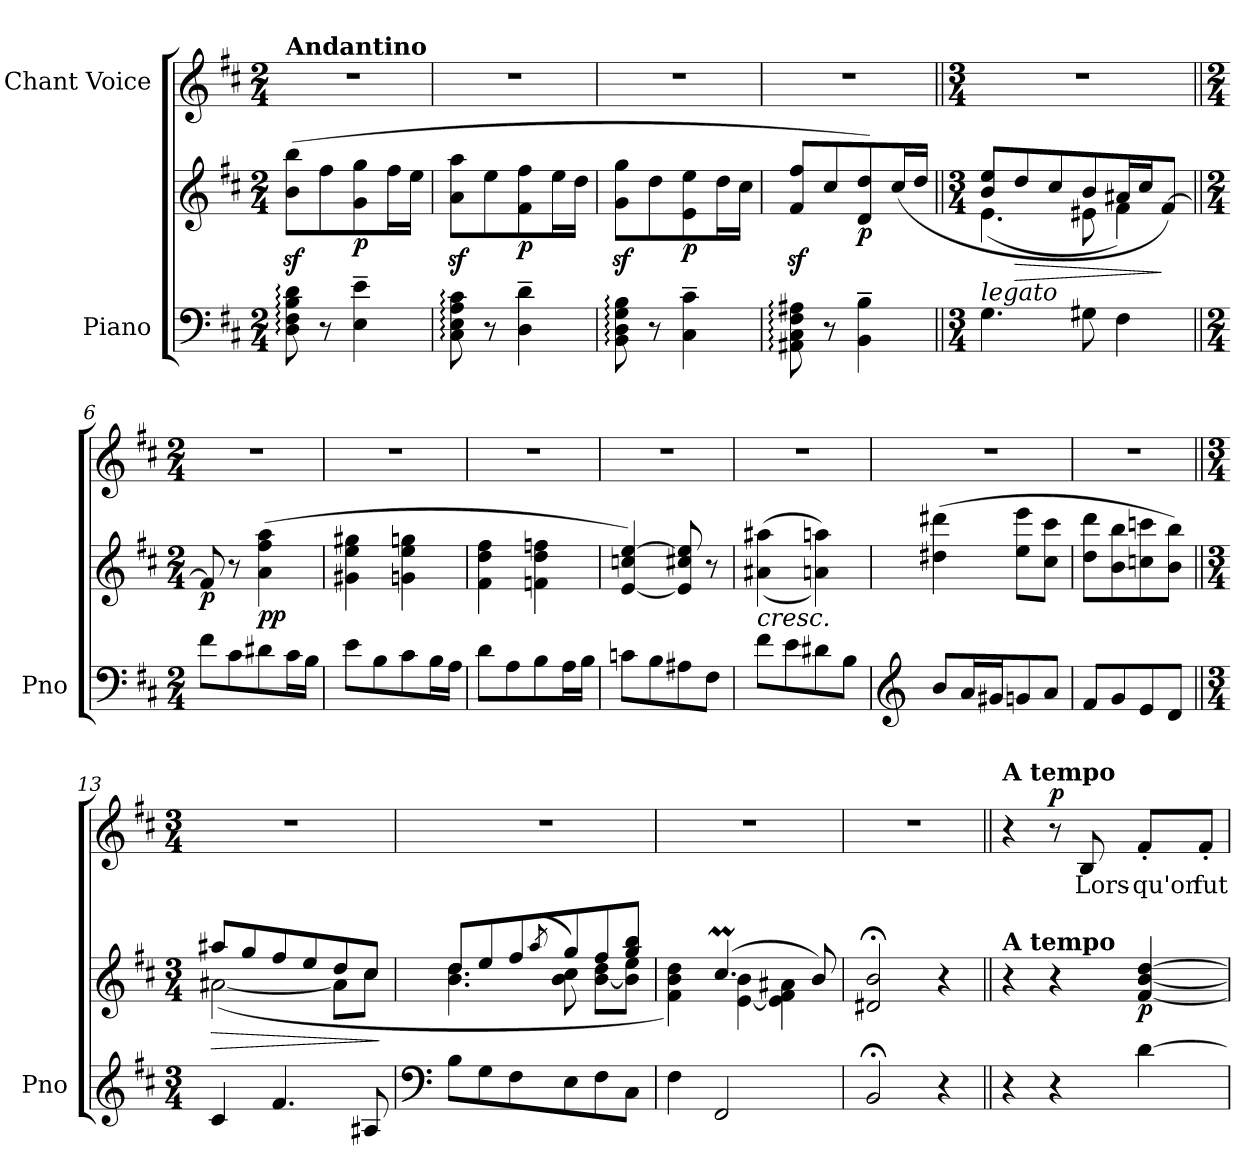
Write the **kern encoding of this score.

**kern	**kern	**dynam	**kern	**text	**dynam
*part2	*part2	*part2	*part1	*part1	*part1
*staff3	*staff2	*staff2/3	*staff1	*staff1	*staff1
*I"Piano	*	*	*I"Chant Voice	*	*
*I'Pno	*	*	*	*	*
*clefF4	*clefG2	*	*clefG2	*	*
*k[f#c#]	*k[f#c#]	*	*k[f#c#]	*	*
*M2/4	*M2/4	*	*M2/4	*	*
=1	=1	=1	=1	=1	=1
!	!	!	!LO:TX:a:B:t=Andantino	!	!
8D\: 8F#\: 8B\: 8d\:	(>8b\z< 8bb\z<L	.	2r	.	.
8r	8ff#\	.	.	.	.
!	!	!LO:DY:b	!	!	!
4E\~ 4e\~	8g\ 8gg\	p	.	.	.
.	16ff#\L	.	.	.	.
.	16ee\JJ	.	.	.	.
=2	=2	=2	=2	=2	=2
8C#\: 8E\: 8A\: 8c#\:	8a\z< 8aa\z<L	.	2r	.	.
8r	8ee\	.	.	.	.
!	!	!LO:DY:b	!	!	!
4D\~ 4d\~	8f#\ 8ff#\	p	.	.	.
.	16ee\L	.	.	.	.
.	16dd\JJ	.	.	.	.
=3	=3	=3	=3	=3	=3
8BB\: 8D\: 8G\: 8B\:	8g\z< 8gg\z<L	.	2r	.	.
8r	8dd\	.	.	.	.
!	!	!LO:DY:b	!	!	!
4C#\~ 4c#\~	8e\ 8ee\	p	.	.	.
.	16dd\L	.	.	.	.
.	16cc#\JJ	.	.	.	.
=4	=4	=4	=4	=4	=4
8AA#X\: 8C#\: 8F#\: 8A#X\:	8f#/z< 8ff#/z<L	.	2r	.	.
8r	8cc#/	.	.	.	.
!	!	!LO:DY:b	!	!	!
4BB\~ 4B\~	8d/ 8dd/)	p	.	.	.
.	(>16cc#/L	.	.	.	.
.	16dd/JJ	.	.	.	.
=5||	=5||	=5||	=5||	=5||	=5||
*M3/4	*M3/4	*	*M3/4	*	*
*	*^	*	*	*	*
!	!LO:TX:b:i:t=legato	!	!	!	!	!
4.G\	8b/ 8ee/L	(<4.e\	.	2.r	.	.
!	!	!	!LO:HP:b	!	!	!
.	8dd/	.	>	.	.	.
.	8cc#/	.	.	.	.	.
8G#X\	8b/	8e#X\	.	.	.	.
4F#\	16a#X/L	4f#\)	.	.	.	.
.	16cc#/J	.	.	.	.	.
.	[8f#/J)	.	]	.	.	.
*	*v	*v	*	*	*	*
!!LO:LB:g=z
=6||	=6||	=6||	=6||	=6||	=6||
*M2/4	*M2/4	*	*M2/4	*	*
!	!	!LO:DY:b	!	!	!
8f#\L	8f#/]	p	2r	.	.
8c#\	8r	.	.	.	.
!	!	!LO:DY:b	!	!	!
8d#X\	(>4a\ 4ff#\ 4aa\	pp	.	.	.
16c#\L	.	.	.	.	.
16B\JJ	.	.	.	.	.
=7	=7	=7	=7	=7	=7
8e\L	4g#X\ 4ee\ 4gg#X\	.	2r	.	.
8B\	.	.	.	.	.
8c#\	4gn\ 4ee\ 4ggn\	.	.	.	.
16B\L	.	.	.	.	.
16A\JJ	.	.	.	.	.
=8	=8	=8	=8	=8	=8
8d\L	4f#\ 4dd\ 4ff#\	.	2r	.	.
8A\	.	.	.	.	.
8B\	4fn\ 4dd\ 4ffn\	.	.	.	.
16A\L	.	.	.	.	.
16B\JJ	.	.	.	.	.
=9	=9	=9	=9	=9	=9
8cn\L	[4e/ 4ccn/ [4ee/)	.	2r	.	.
8B\	.	.	.	.	.
8A#X\	8e/] 8cc#X/ 8ee/]	.	.	.	.
8F#\J	8r	.	.	.	.
=10	=10	=10	=10	=10	=10
!	!LO:TX:b:i:t=cresc.	!	!	!	!
8f#\L	(>(<4a#X\ 4aa#X\	.	2r	.	.
8e\	.	.	.	.	.
8d#X\	4an\ 4aan\))	.	.	.	.
8B\J	.	.	.	.	.
=11	=11	=11	=11	=11	=11
*clefG2	*	*	*	*	*
!	!	!LO:DY:b	!	!	!
!	!	!LO:DY:n=1:b	!	!	!
8b/L	(>4dd#X\ 4ddd#X\	mf other-dynamics	2r	.	.
16a/L	.	.	.	.	.
16g#X/J	.	.	.	.	.
8gn/	8ee\ 8eee\L	.	.	.	.
8a/J	8cc#\ 8ccc#\J	.	.	.	.
!!LO:LB:g=z
=12	=12	=12	=12	=12	=12
8f#/L	8dd\ 8ddd\L	.	2r	.	.
8g/	8b\ 8bb\	.	.	.	.
8e/	8ccn\ 8cccn\	.	.	.	.
8d/J	8b\ 8bb\J)	.	.	.	.
=13||	=13||	=13||	=13||	=13||	=13||
*M3/4	*M3/4	*	*M3/4	*	*
!	!	!LO:HP:b	!	!	!
*	*^	*	*	*	*
4c#/	8aa#X/L	(>[2a#X\	>	2.r	.	.
.	8gg/	.	.	.	.	.
4.f#/	8ff#/	.	.	.	.	.
.	8ee/	.	.	.	.	.
.	8dd/	8a#\L]	.	.	.	.
8A#X/	8cc#/J	8cc#\J	.	.	.	.
*	*v	*v	*	*	*	*
.	.	]	.	.	.
=14	=14	=14	=14	=14	=14
*clefF4	*	*	*	*	*
*	*	*	*MM95	*	*
*	*^	*	*	*	*
!	!	!	!LO:DY:b	!	!	!
!	!	!	!LO:DY:n=1:b	!	!	!
8B\L	8dd/L	4.b\ 4.dd\	pp other-dynamics	2.r	.	.
8G\	8ee/	.	.	.	.	.
8F#\	8ff#/	.	.	.	.	.
.	(<8qaa/	.	.	.	.	.
8E\	8gg/)	8b\ 8cc#\	.	.	.	.
8F#\	8ff#/	[8b\ 8dd\L	.	.	.	.
8C#\J	8gg/ 8bb/J	8b\] 8ee\J	.	.	.	.
=15	=15	=15	=15	=15	=15	=15
*	*	*	*	*MM90	*	*
4F#\	4ryy	4f#\ 4b\ 4dd\)	.	2.r	.	.
2FF#/	(>4.cc#m/	[4e\ 4b\	.	.	.	.
.	.	4e\] 4f#\ 4a#X\	.	.	.	.
.	8b/)	.	.	.	.	.
*	*v	*v	*	*	*	*
=16	=16	=16	=16	=16	=16
2BB;</	2d#X/;< 2b/;<	.	2.r	.	.
4r	4r	.	.	.	.
!!LO:LB:g=z
=17||	=17||	=17||	=17||	=17||	=17||
!	!	!	!LO:TX:a:B:t=A tempo	!	!
!	!LO:TX:a:B:t=A tempo	!	!	!	!
4r	4r	.	4r	.	.
!	!	!	!	!	!LO:DY:b
4r	4r	.	8r	.	p
!	!	!	!	!LO:LY:b	!
.	.	.	8B/	Lors-	.
!	!	!LO:DY:b	!	!LO:LY:b	!
[4d\	[4f#/ [4b/ [4dd/	p	8f#'/L	-qu'on	.
!	!	!	!	!LO:LY:b	!
.	.	.	8f#'/J	fut	.
=	=	=	=	=	=
*-	*-	*-	*-	*-	*-
